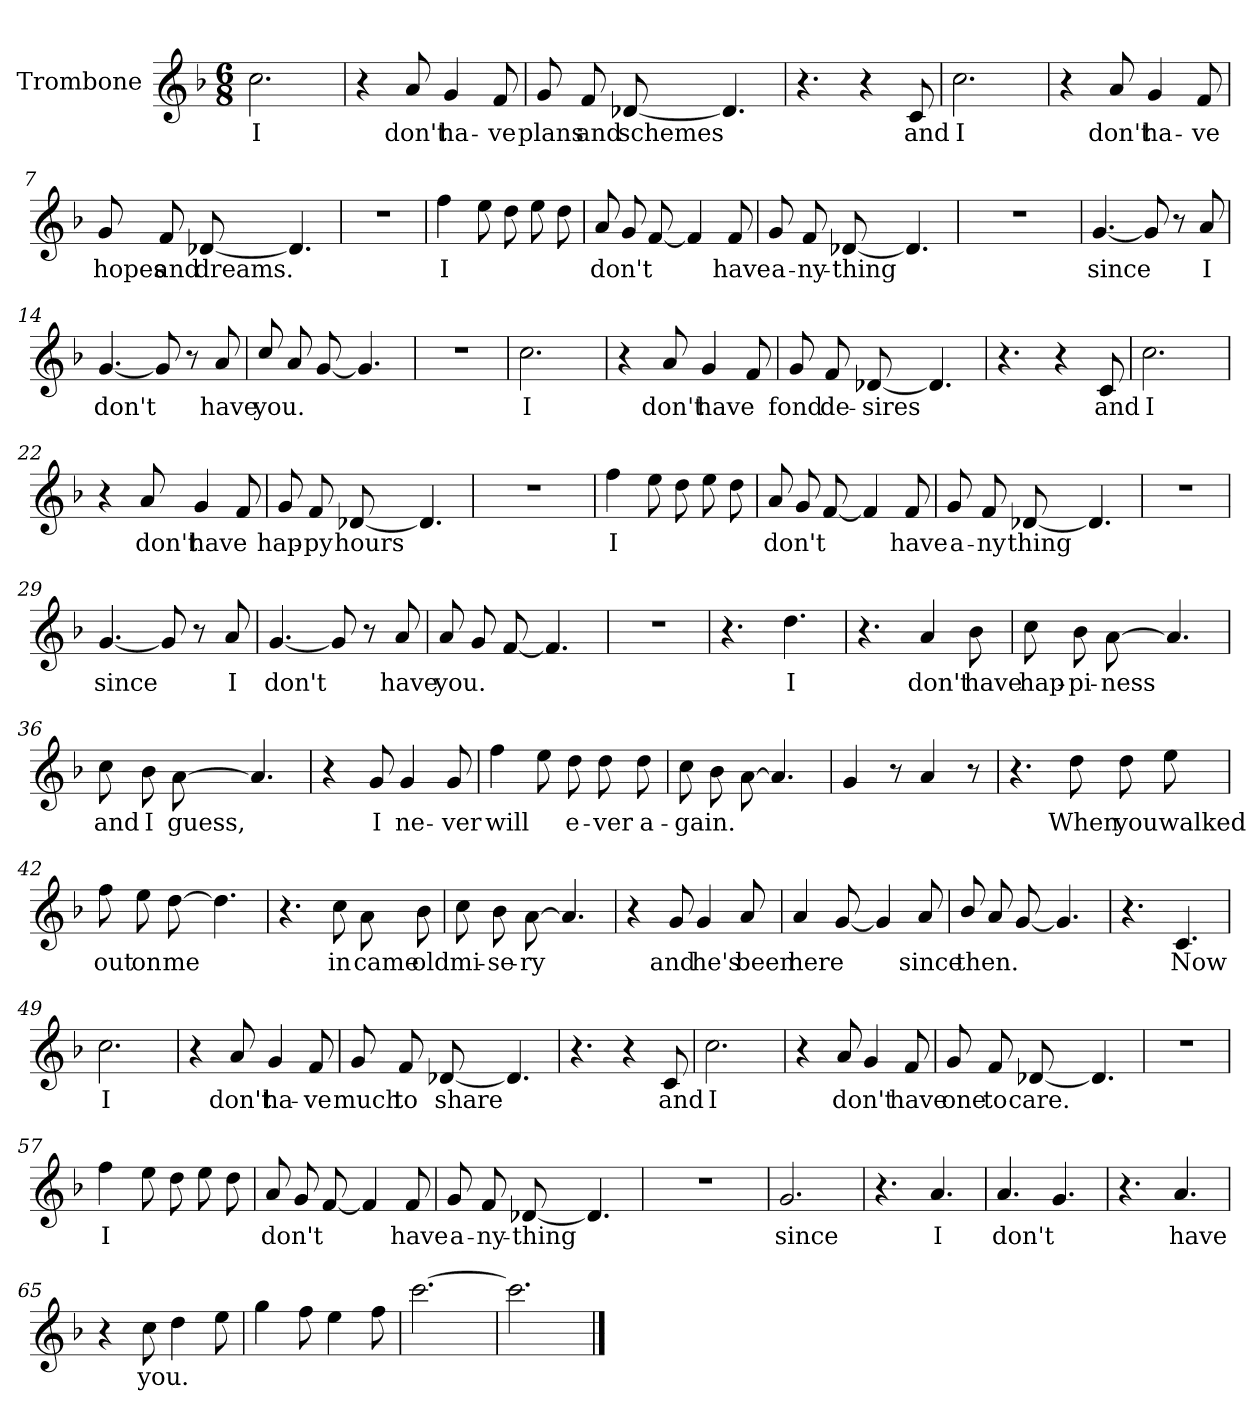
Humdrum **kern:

**kern	**text
*part1	*part1
*staff1	*staff1
*I"Trombone	*
*I'Trombone	*
*clefG2	*
*k[b-]	*
*M6/8	*
=1	=1
2.cc\	I
=2	=2
4r	.
8a/	don't
4g/	ha-
8f/	ve
=3	=3
8g/L	plans
8f/	and
[<8d-X/	schemes
4.d-/]	.
=4	=4
4.r	.
4r	.
8c/	and
=5	=5
2.cc\	I
!!LO:LB:g=z
=6	=6
4r	.
8a/	don't
4g/	ha-
8f/	ve
=7	=7
8g/L	hopes
8f/	and
[<8d-X/	dreams.
4.d-/]	.
=8	=8
!LO:N:vis=1	!
2.r	.
=9	=9
4ff\	I
8ee\	.
8dd\L	.
8ee\	.
8dd\	.
!!LO:LB:g=z
=10	=10
8a/L	don't
8g/	.
[<8f/	.
4f/]	.
8f/	have
=11	=11
8g/L	a-
8f/	ny-
[<8d-X/	thing
4.d-/]	.
=12	=12
!LO:N:vis=1	!
2.r	.
=13	=13
[<4.g/	since
8g/]	.
8r	.
8a/	I
=14	=14
[<4.g/	don't
8g/]	.
8r	.
8a/	have
!!LO:LB:g=z
=15	=15
8cc/L	you.
8a/	.
[<8g/	.
4.g/]	.
=16	=16
!LO:N:vis=1	!
2.r	.
=17	=17
2.cc\	I
=18	=18
4r	.
8a/	don't
4g/	have
8f/	.
=19	=19
8g/L	fond
8f/	de-
[<8d-X/	sires
4.d-/]	.
!!LO:LB:g=z
=20	=20
4.r	.
4r	.
8c/	and
=21	=21
2.cc\	I
=22	=22
4r	.
8a/	don't
4g/	have
8f/	.
=23	=23
8g/L	hap-
8f/	py
[<8d-X/	hours
4.d-/]	.
=24	=24
!LO:N:vis=1	!
2.r	.
!!LO:LB:g=z
=25	=25
4ff\	I
8ee\	.
8dd\L	.
8ee\	.
8dd\	.
=26	=26
8a/L	don't
8g/	.
[<8f/	.
4f/]	.
8f/	have
=27	=27
8g/L	a-
8f/	ny
[<8d-X/	thing
4.d-/]	.
=28	=28
!LO:N:vis=1	!
2.r	.
!!LO:LB:g=z
=29	=29
[<4.g/	since
8g/]	.
8r	.
8a/	I
=30	=30
[<4.g/	don't
8g/]	.
8r	.
8a/	have
=31	=31
8a/L	you.
8g/	.
[<8f/	.
4.f/]	.
=32	=32
!LO:N:vis=1	!
2.r	.
=33	=33
4.r	.
4.dd\	I
!!LO:PB:g=z
=34	=34
4.r	.
4a/	don't
8b-\	have
=35	=35
8cc\L	hap-
8b-\	pi-
[<8a\	ness
4.a/]	.
=36	=36
8cc\L	and
8b-\	I
[<8a\	guess,
4.a/]	.
=37	=37
4r	.
8g/	I
4g/	ne-
8g/	ver
!!LO:LB:g=z
=38	=38
4ff\	will
8ee\	.
8dd\L	e-
8dd\	ver
8dd\	a-
=39	=39
8cc\L	gain.
8b-\	.
[<8a\	.
4.a/]	.
=40	=40
4g/	.
8r	.
4a/	.
8r	.
=41	=41
4.r	.
8dd\L	When
8dd\	you
8ee\	walked
!!LO:LB:g=z
=42	=42
8ff\L	out
8ee\	on
[>8dd\	me
4.dd\]	.
=43	=43
4.r	.
8cc\L	in
8a\	came
8b-\	old
=44	=44
8cc\L	mi-
8b-\	se-
[<8a\	ry
4.a/]	.
=45	=45
4r	.
8g/	and
4g/	he's
8a/	been
!!LO:LB:g=z
=46	=46
4a/	here
[<8g/	.
4g/]	.
8a/	since
=47	=47
8b-/L	then.
8a/	.
[<8g/	.
4.g/]	.
=48	=48
4.r	.
4.c/	Now
=49	=49
2.cc\	I
=50	=50
4r	.
8a/	don't
4g/	ha-
8f/	ve
!!LO:LB:g=z
=51	=51
8g/L	much
8f/	to
[<8d-X/	share
4.d-/]	.
=52	=52
4.r	.
4r	.
8c/	and
=53	=53
2.cc\	I
=54	=54
4r	.
8a/	don't
4g/	.
8f/	have
=55	=55
8g/L	one
8f/	to
[<8d-X/	care.
4.d-/]	.
!!LO:LB:g=z
=56	=56
!LO:N:vis=1	!
2.r	.
=57	=57
4ff\	I
8ee\	.
8dd\L	.
8ee\	.
8dd\	.
=58	=58
8a/L	don't
8g/	.
[<8f/	.
4f/]	.
8f/	have
=59	=59
8g/L	a-
8f/	ny-
[<8d-X/	thing
4.d-/]	.
=60	=60
!LO:N:vis=1	!
2.r	.
!!LO:LB:g=z
=61	=61
2.g/	since
=62	=62
4.r	.
4.a/	I
=63	=63
4.a/	don't
4.g/	.
=64	=64
4.r	.
4.a/	have
=65	=65
4r	.
8cc\	you.
4dd\	.
8ee\	.
=66	=66
4gg\	.
8ff\	.
4ee\	.
8ff\	.
!!LO:LB:g=z
=67	=67
[>2.ccc\	.
=68	=68
2.ccc\]	.
==	==
*-	*-
